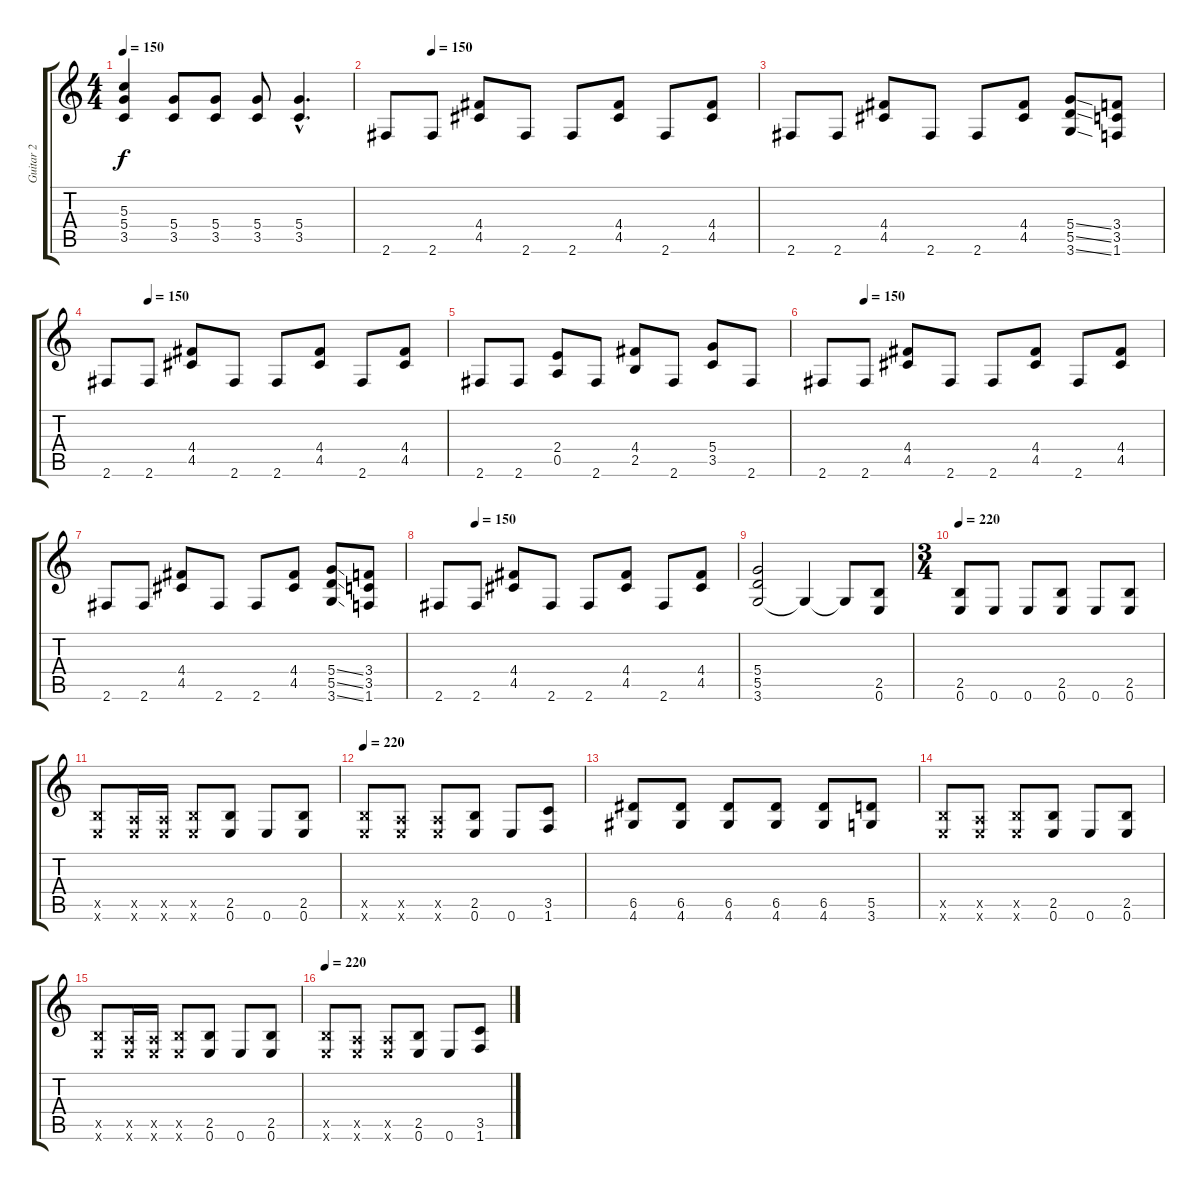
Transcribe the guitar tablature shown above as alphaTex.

\track ("Guitar 2" "Guitar 2") {instrument distortionguitar}
\staff {score tabs}
\tuning (E4 B3 G3 D3 A2 E2) {hide}
\ts (4 4)
\tempo 150
\clef g2
\ks c
(5.3 5.4 3.5).4{dy f} (5.4 3.5).8 (5.4 3.5).8 (5.4 3.5).8 (5.4{hac} 3.5{hac}).4{d} |
\tempo (150 0.125)
2.6.8 2.6.8 (4.4 4.5).8 2.6.8 2.6.8 (4.4 4.5).8 2.6.8 (4.4 4.5).8 |
2.6.8 2.6.8 (4.4 4.5).8 2.6.8 2.6.8 (4.4 4.5).8 (5.4{ss} 5.5{ss} 3.6{ss}).8 (3.4 3.5 1.6).8 |
\tempo (150 0.125)
2.6.8 2.6.8 (4.4 4.5).8 2.6.8 2.6.8 (4.4 4.5).8 2.6.8 (4.4 4.5).8 |
2.6.8 2.6.8 (2.4 0.5).8 2.6.8 (4.4 2.5).8 2.6.8 (5.4 3.5).8 2.6.8 |
\tempo (150 0.125)
2.6.8 2.6.8 (4.4 4.5).8 2.6.8 2.6.8 (4.4 4.5).8 2.6.8 (4.4 4.5).8 |
2.6.8 2.6.8 (4.4 4.5).8 2.6.8 2.6.8 (4.4 4.5).8 (5.4{ss} 5.5{ss} 3.6{ss}).8 (3.4 3.5 1.6).8 |
\tempo (150 0.125)
2.6.8 2.6.8 (4.4 4.5).8 2.6.8 2.6.8 (4.4 4.5).8 2.6.8 (4.4 4.5).8 |
(5.4 5.5 3.6).2 3.6{t}.4 3.6{t}.8 (2.5 0.6).8 |
\ts (3 4)
\tempo 220
(2.5 0.6).8 0.6.8 0.6.8 (2.5 0.6).8 0.6.8 (2.5 0.6).8 |
(2.5{x} 0.6{x}).8 (0.5{x} 0.6{x}).16 (0.5{x} 0.6{x}).16 (2.5{x} 0.6{x}).8 (2.5 0.6).8 0.6.8 (2.5 0.6).8 |
\tempo 220
(2.5{x} 0.6{x}).8 (0.5{x} 0.6{x}).8 (0.5{x} 0.6{x}).8 (2.5 0.6).8 0.6.8 (3.5 1.6).8 |
(6.5 4.6).8 (6.5 4.6).8 (6.5 4.6).8 (6.5 4.6).8 (6.5 4.6).8 (5.5 3.6).8 |
(2.5{x} 0.6{x}).8 (0.5{x} 0.6{x}).8 (2.5{x} 0.6{x}).8 (2.5 0.6).8 0.6.8 (2.5 0.6).8 |
(2.5{x} 0.6{x}).8 (0.5{x} 0.6{x}).16 (0.5{x} 0.6{x}).16 (2.5{x} 0.6{x}).8 (2.5 0.6).8 0.6.8 (2.5 0.6).8 |
\tempo 220
(2.5{x} 0.6{x}).8 (0.5{x} 0.6{x}).8 (0.5{x} 0.6{x}).8 (2.5 0.6).8 0.6.8 (3.5 1.6).8
